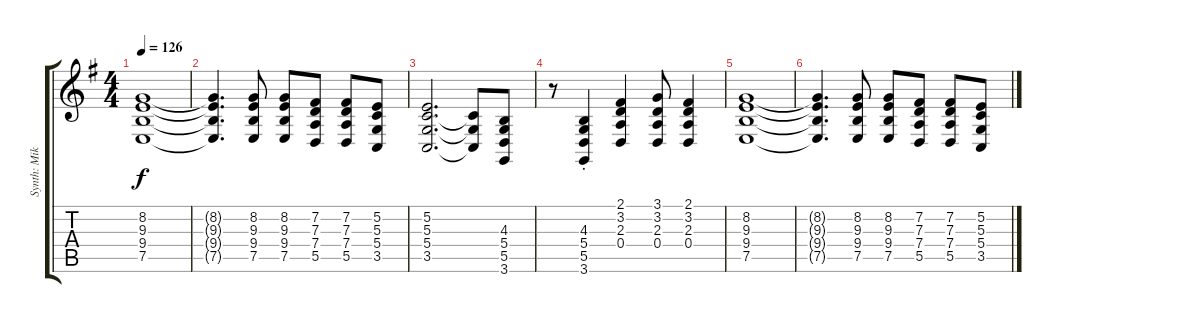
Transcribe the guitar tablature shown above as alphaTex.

\track ("Synth: Mike" "Synth: Mik") {instrument synthstrings1}
\staff {score tabs}
\tuning (E4 B3 G3 D3 A2 E2) {hide}
\ts (4 4)
\tempo 126
\clef g2
\ks g
(8.2 9.3 9.4 7.5).1{dy f} |
(8.2{t} 9.3{t} 9.4{t} 7.5{t}).4{d} (8.2 9.3 9.4 7.5).8 (8.2 9.3 9.4 7.5).8 (7.2 7.3 7.4 5.5).8 (7.2 7.3 7.4 5.5).8 (5.2 5.3 5.4 3.5).8 |
(5.2 5.3 5.4 3.5).2{d} (5.3{t} 5.4{t} 3.5{t}).8 (4.3 5.4 5.5 3.6).8 |
r.8 (4.3{st} 5.4{st} 5.5{st} 3.6{st}).4 (2.1 3.2 2.3 0.4).4 (3.1 3.2 2.3 0.4).8 (2.1 3.2 2.3 0.4).4 |
(8.2 9.3 9.4 7.5).1 |
(8.2{t} 9.3{t} 9.4{t} 7.5{t}).4{d} (8.2 9.3 9.4 7.5).8 (8.2 9.3 9.4 7.5).8 (7.2 7.3 7.4 5.5).8 (7.2 7.3 7.4 5.5).8 (5.2 5.3 5.4 3.5).8
